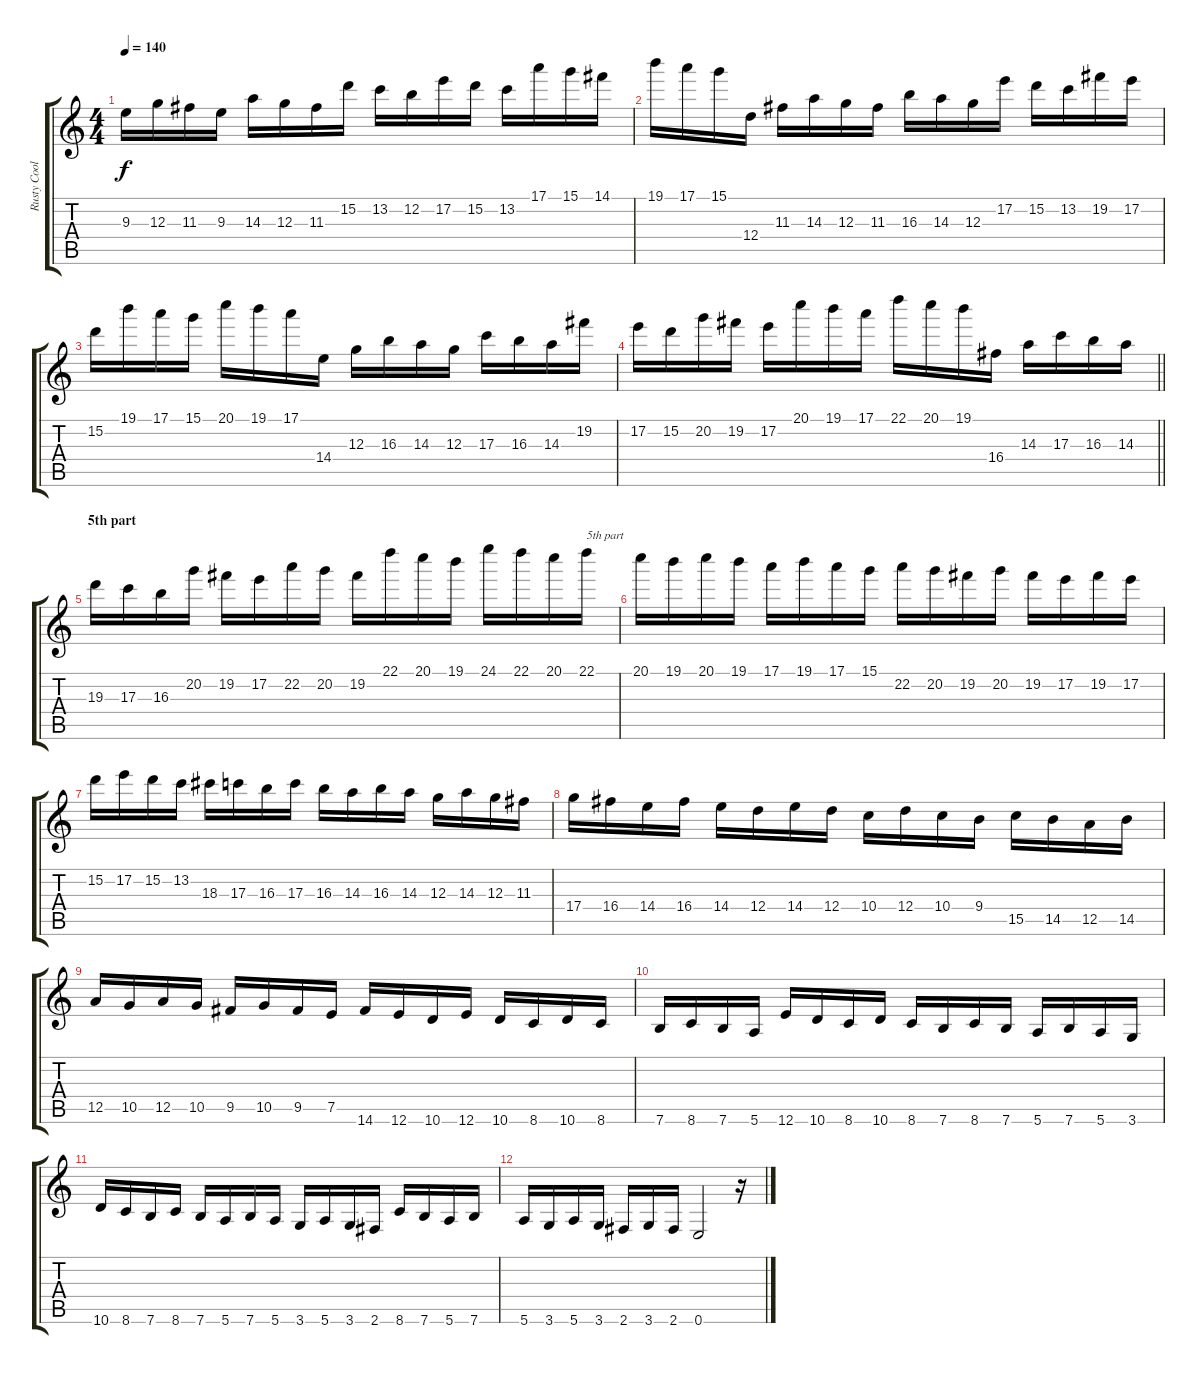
\track ("Rusty Cooley" "Rusty Cool") {instrument overdrivenguitar}
\staff {score tabs}
\tuning (E4 B3 G3 D3 A2 E2) {hide}
\ts (4 4)
\tempo 140
\clef g2
\ks c
9.3.16{dy f} 12.3.16 11.3.16 9.3.16 14.3.16 12.3.16 11.3.16 15.2.16 13.2.16 12.2.16 17.2.16 15.2.16 13.2.16 17.1.16 15.1.16 14.1.16 |
19.1.16 17.1.16 15.1.16 12.4.16 11.3.16 14.3.16 12.3.16 11.3.16 16.3.16 14.3.16 12.3.16 17.2.16 15.2.16 13.2.16 19.2.16 17.2.16 |
15.2.16 19.1.16 17.1.16 15.1.16 20.1.16 19.1.16 17.1.16 14.4.16 12.3.16 16.3.16 14.3.16 12.3.16 17.3.16 16.3.16 14.3.16 19.2.16 |
\barLineRight lightlight
17.2.16 15.2.16 20.2.16 19.2.16 17.2.16 20.1.16 19.1.16 17.1.16 22.1.16 20.1.16 19.1.16 16.4.16 14.3.16 17.3.16 16.3.16 14.3.16 |
\section ("" "5th part")
19.3.16 17.3.16 16.3.16 20.2.16 19.2.16 17.2.16 22.2.16 20.2.16 19.2.16 22.1.16 20.1.16 19.1.16 24.1.16 22.1.16 20.1.16 22.1.16{txt "5th part"} |
20.1.16 19.1.16 20.1.16 19.1.16 17.1.16 19.1.16 17.1.16 15.1.16 22.2.16 20.2.16 19.2.16 20.2.16 19.2.16 17.2.16 19.2.16 17.2.16 |
15.2.16 17.2.16 15.2.16 13.2.16 18.3.16 17.3.16 16.3.16 17.3.16 16.3.16 14.3.16 16.3.16 14.3.16 12.3.16 14.3.16 12.3.16 11.3.16 |
17.4.16 16.4.16 14.4.16 16.4.16 14.4.16 12.4.16 14.4.16 12.4.16 10.4.16 12.4.16 10.4.16 9.4.16 15.5.16 14.5.16 12.5.16 14.5.16 |
12.5.16 10.5.16 12.5.16 10.5.16 9.5.16 10.5.16 9.5.16 7.5.16 14.6.16 12.6.16 10.6.16 12.6.16 10.6.16 8.6.16 10.6.16 8.6.16 |
7.6.16 8.6.16 7.6.16 5.6.16 12.6.16 10.6.16 8.6.16 10.6.16 8.6.16 7.6.16 8.6.16 7.6.16 5.6.16 7.6.16 5.6.16 3.6.16 |
10.6.16 8.6.16 7.6.16 8.6.16 7.6.16 5.6.16 7.6.16 5.6.16 3.6.16 5.6.16 3.6.16 2.6.16 8.6.16 7.6.16 5.6.16 7.6.16 |
5.6.16 3.6.16 5.6.16 3.6.16 2.6.16 3.6.16 2.6.16 0.6.2 r.16
